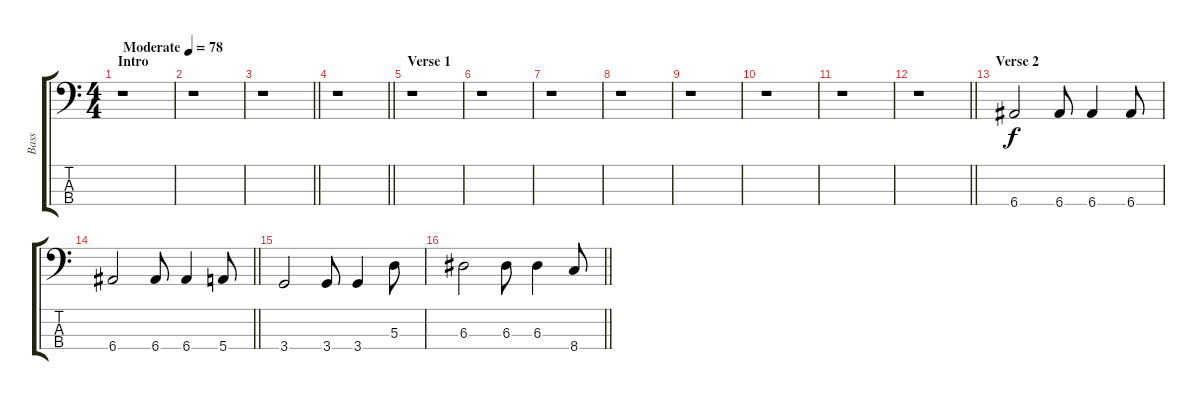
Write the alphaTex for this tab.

\track ("Bass" "Bass") {instrument electricbassfinger}
\staff {score tabs}
\tuning (G2 D2 A1 E1) {hide}
\ts (4 4)
\section ("" "Intro")
\tempo (78 "Moderate")
\clef f4
\ks c
r.1{dy f instrument electricbassfinger} |
r.1 |
\barLineRight lightlight
r.1 |
\barLineRight lightlight
r.1 |
\section ("" "Verse 1")
r.1 |
r.1 |
r.1 |
r.1 |
r.1 |
r.1 |
r.1 |
\barLineRight lightlight
r.1 |
\section ("" "Verse 2")
6.4.2 6.4.8 6.4.4 6.4.8 |
\barLineRight lightlight
6.4.2 6.4.8 6.4.4 5.4.8 |
3.4.2 3.4.8 3.4.4 5.3.8 |
\barLineRight lightlight
6.3.2 6.3.8 6.3.4 8.4.8
